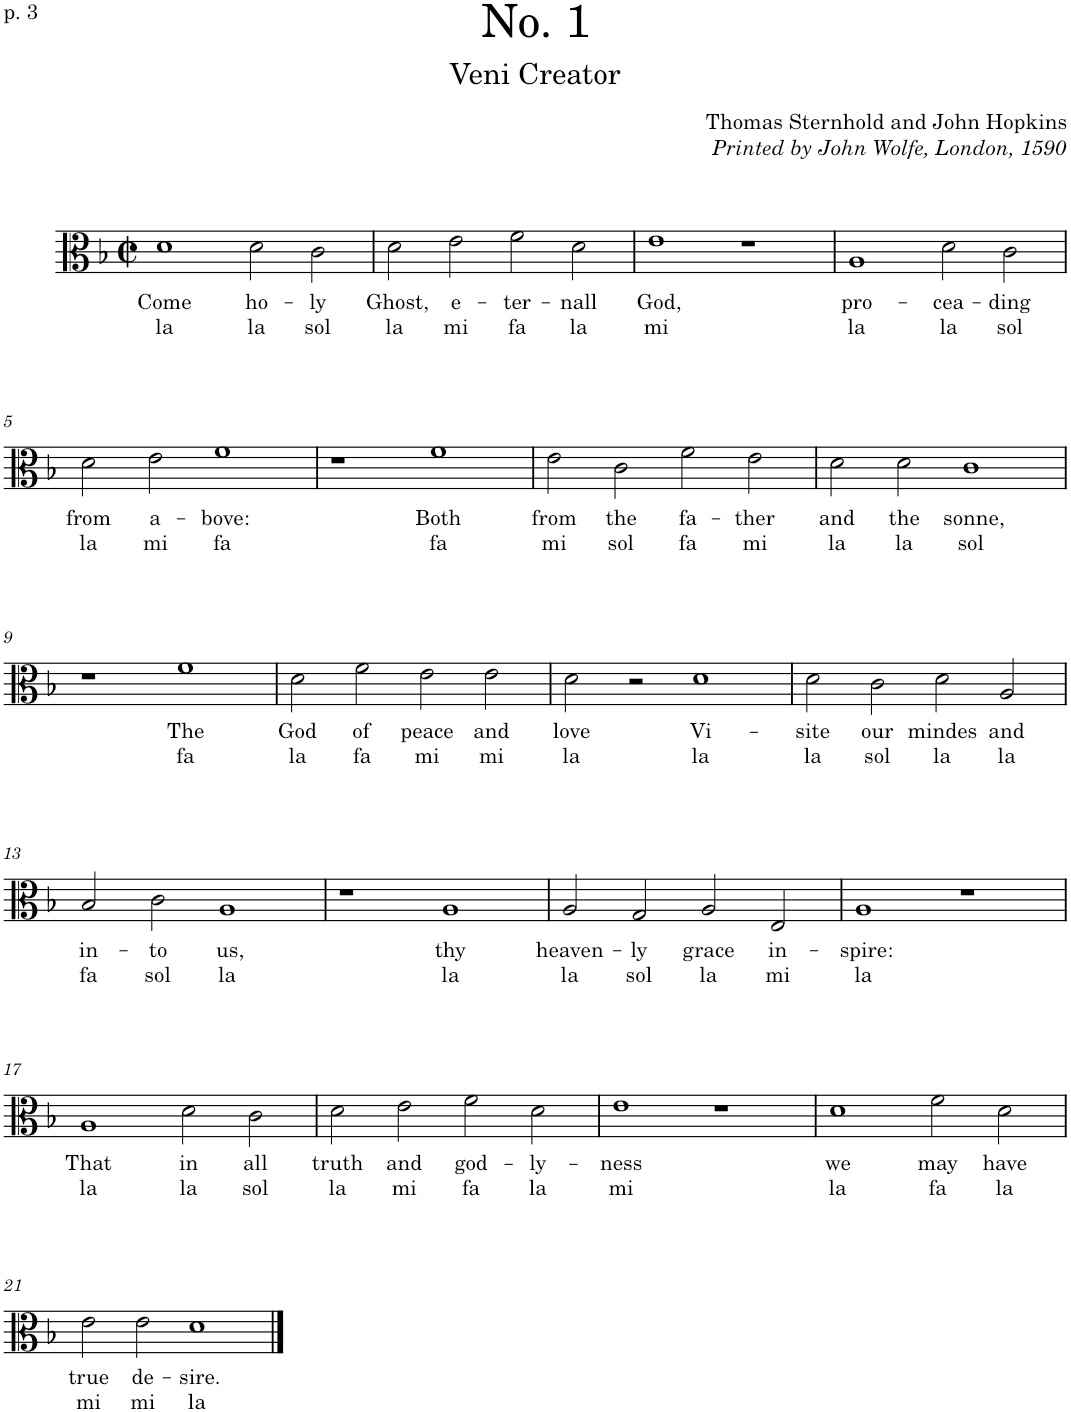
**kern	**text	**text
*part1	*part1	*part1
*staff1	*staff1	*staff1
*I"Voice	*	*
*I'Vo.	*	*
*clefC3	*	*
*k[b-]	*	*
*M4/2	*	*
*met(c|)	*	*
=1	=1	=1
!	!LO:LY:b	!LO:LY:b
1d	Come	la
!	!LO:LY:b	!LO:LY:b
2d\	ho-	la
!	!LO:LY:b	!LO:LY:b
2c\	-ly	sol
=2	=2	=2
!	!LO:LY:b	!LO:LY:b
2d\	Ghost,	la
!	!LO:LY:b	!LO:LY:b
2e\	e-	mi
!	!LO:LY:b	!LO:LY:b
2f\	-ter-	fa
!	!LO:LY:b	!LO:LY:b
2d\	-nall	la
=3	=3	=3
!	!LO:LY:b	!LO:LY:b
1e	God,	mi
1r	.	.
=4	=4	=4
!	!LO:LY:b	!LO:LY:b
1A	pro-	la
!	!LO:LY:b	!LO:LY:b
2d\	-cea-	la
!	!LO:LY:b	!LO:LY:b
2c\	-ding	sol
!!LO:LB:g=z
=5	=5	=5
!	!LO:LY:b	!LO:LY:b
2d\	from	la
!	!LO:LY:b	!LO:LY:b
2e\	a-	mi
!	!LO:LY:b	!LO:LY:b
1f	-bove:	fa
=6	=6	=6
1r	.	.
!	!LO:LY:b	!LO:LY:b
1f	Both	fa
=7	=7	=7
!	!LO:LY:b	!LO:LY:b
2e\	from	mi
!	!LO:LY:b	!LO:LY:b
2c\	the	sol
!	!LO:LY:b	!LO:LY:b
2f\	fa-	fa
!	!LO:LY:b	!LO:LY:b
2e\	-ther	mi
=8	=8	=8
!	!LO:LY:b	!LO:LY:b
2d\	and	la
!	!LO:LY:b	!LO:LY:b
2d\	the	la
!	!LO:LY:b	!LO:LY:b
1c	sonne,	sol
!!LO:LB:g=z
=9	=9	=9
1r	.	.
!	!LO:LY:b	!LO:LY:b
1f	The	fa
=10	=10	=10
!	!LO:LY:b	!LO:LY:b
2d\	God	la
!	!LO:LY:b	!LO:LY:b
2f\	of	fa
!	!LO:LY:b	!LO:LY:b
2e\	peace	mi
!	!LO:LY:b	!LO:LY:b
2e\	and	mi
=11	=11	=11
!	!LO:LY:b	!LO:LY:b
2d\	love	la
2r	.	.
!	!LO:LY:b	!LO:LY:b
1d	Vi-	la
=12	=12	=12
!	!LO:LY:b	!LO:LY:b
2d\	-site	la
!	!LO:LY:b	!LO:LY:b
2c\	our	sol
!	!LO:LY:b	!LO:LY:b
2d\	mindes	la
!	!LO:LY:b	!LO:LY:b
2A/	and	la
!!LO:LB:g=z
=13	=13	=13
!	!LO:LY:b	!LO:LY:b
2B-/	in-	fa
!	!LO:LY:b	!LO:LY:b
2c\	-to	sol
!	!LO:LY:b	!LO:LY:b
1A	us,	la
=14	=14	=14
1r	.	.
!	!LO:LY:b	!LO:LY:b
1A	thy	la
=15	=15	=15
!	!LO:LY:b	!LO:LY:b
2A/	heaven-	la
!	!LO:LY:b	!LO:LY:b
2G/	-ly	sol
!	!LO:LY:b	!LO:LY:b
2A/	grace	la
!	!LO:LY:b	!LO:LY:b
2E/	in-	mi
=16	=16	=16
!	!LO:LY:b	!LO:LY:b
1A	-spire:	la
1r	.	.
!!LO:LB:g=z
=17	=17	=17
!	!LO:LY:b	!LO:LY:b
1A	That	la
!	!LO:LY:b	!LO:LY:b
2d\	in	la
!	!LO:LY:b	!LO:LY:b
2c\	all	sol
=18	=18	=18
!	!LO:LY:b	!LO:LY:b
2d\	truth	la
!	!LO:LY:b	!LO:LY:b
2e\	and	mi
!	!LO:LY:b	!LO:LY:b
2f\	god-	fa
!	!LO:LY:b	!LO:LY:b
2d\	-ly-	la
=19	=19	=19
!	!LO:LY:b	!LO:LY:b
1e	-ness	mi
1r	.	.
=20	=20	=20
!	!LO:LY:b	!LO:LY:b
1d	we	la
!	!LO:LY:b	!LO:LY:b
2f\	may	fa
!	!LO:LY:b	!LO:LY:b
2d\	have	la
!!LO:LB:g=z
=21	=21	=21
!	!LO:LY:b	!LO:LY:b
2e\	true	mi
!	!LO:LY:b	!LO:LY:b
2e\	de-	mi
!	!LO:LY:b	!LO:LY:b
1d	-sire.	la
==	==	==
*-	*-	*-
